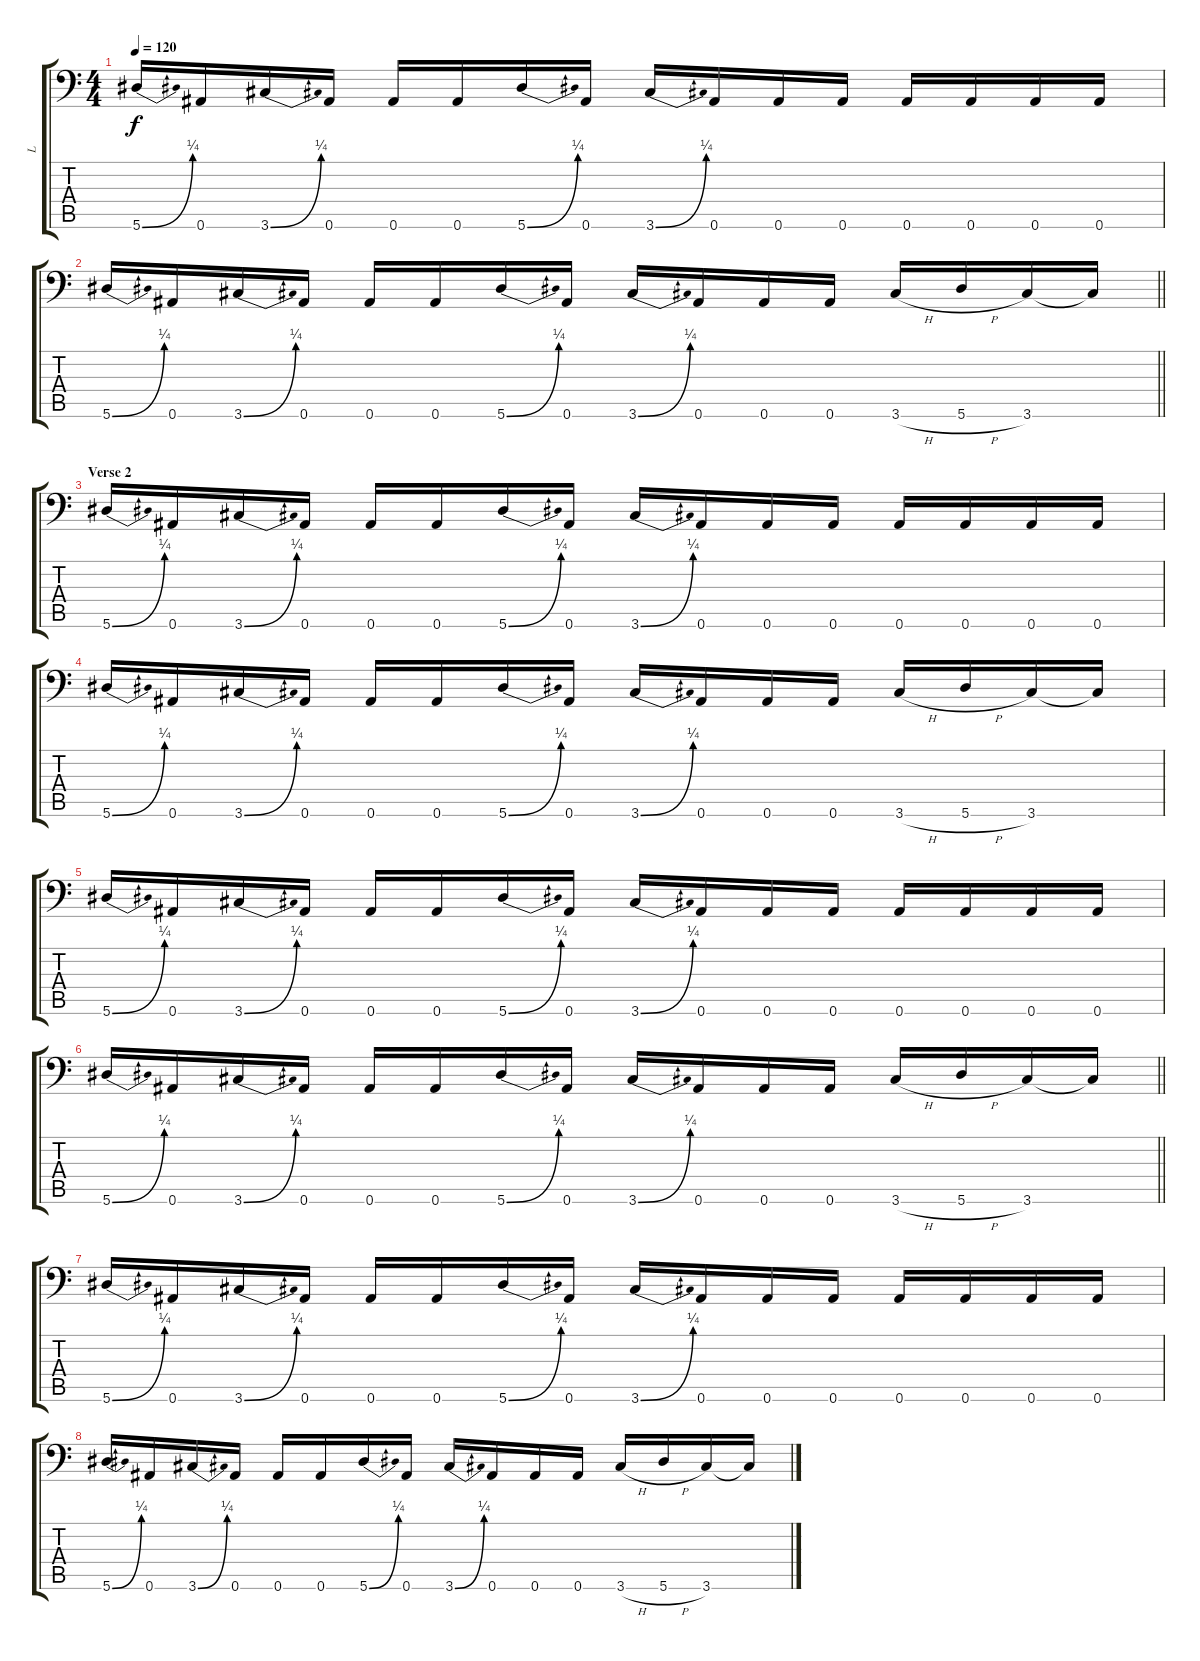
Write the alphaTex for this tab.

\track ("L" "L") {instrument distortionguitar}
\staff {score tabs}
\tuning (C4 G3 Eb3 Bb2 F2 Bb1) {hide}
\ts (4 4)
\tempo 120
\clef f4
\ks c
5.6{be (bend 0 0 60 1)}.16{dy f} 0.6.16 3.6{be (bend 0 0 60 1)}.16 0.6.16 0.6.16 0.6.16 5.6{be (bend 0 0 60 1)}.16 0.6.16 3.6{be (bend 0 0 60 1)}.16 0.6.16 0.6.16 0.6.16 0.6.16 0.6.16 0.6.16 0.6.16 |
\barLineRight lightlight
5.6{be (bend 0 0 60 1)}.16 0.6.16 3.6{be (bend 0 0 60 1)}.16 0.6.16 0.6.16 0.6.16 5.6{be (bend 0 0 60 1)}.16 0.6.16 3.6{be (bend 0 0 60 1)}.16 0.6.16 0.6.16 0.6.16 3.6{h}.16 5.6{h}.16 3.6.16 3.6{t}.16 |
\section ("" "Verse 2")
5.6{be (bend 0 0 60 1)}.16 0.6.16 3.6{be (bend 0 0 60 1)}.16 0.6.16 0.6.16 0.6.16 5.6{be (bend 0 0 60 1)}.16 0.6.16 3.6{be (bend 0 0 60 1)}.16 0.6.16 0.6.16 0.6.16 0.6.16 0.6.16 0.6.16 0.6.16 |
5.6{be (bend 0 0 60 1)}.16 0.6.16 3.6{be (bend 0 0 60 1)}.16 0.6.16 0.6.16 0.6.16 5.6{be (bend 0 0 60 1)}.16 0.6.16 3.6{be (bend 0 0 60 1)}.16 0.6.16 0.6.16 0.6.16 3.6{h}.16 5.6{h}.16 3.6.16 3.6{t}.16 |
5.6{be (bend 0 0 60 1)}.16 0.6.16 3.6{be (bend 0 0 60 1)}.16 0.6.16 0.6.16 0.6.16 5.6{be (bend 0 0 60 1)}.16 0.6.16 3.6{be (bend 0 0 60 1)}.16 0.6.16 0.6.16 0.6.16 0.6.16 0.6.16 0.6.16 0.6.16 |
\barLineRight lightlight
5.6{be (bend 0 0 60 1)}.16 0.6.16 3.6{be (bend 0 0 60 1)}.16 0.6.16 0.6.16 0.6.16 5.6{be (bend 0 0 60 1)}.16 0.6.16 3.6{be (bend 0 0 60 1)}.16 0.6.16 0.6.16 0.6.16 3.6{h}.16 5.6{h}.16 3.6.16 3.6{t}.16 |
5.6{be (bend 0 0 60 1)}.16 0.6.16 3.6{be (bend 0 0 60 1)}.16 0.6.16 0.6.16 0.6.16 5.6{be (bend 0 0 60 1)}.16 0.6.16 3.6{be (bend 0 0 60 1)}.16 0.6.16 0.6.16 0.6.16 0.6.16 0.6.16 0.6.16 0.6.16 |
5.6{be (bend 0 0 60 1)}.16 0.6.16 3.6{be (bend 0 0 60 1)}.16 0.6.16 0.6.16 0.6.16 5.6{be (bend 0 0 60 1)}.16 0.6.16 3.6{be (bend 0 0 60 1)}.16 0.6.16 0.6.16 0.6.16 3.6{h}.16 5.6{h}.16 3.6.16 3.6{t}.16
